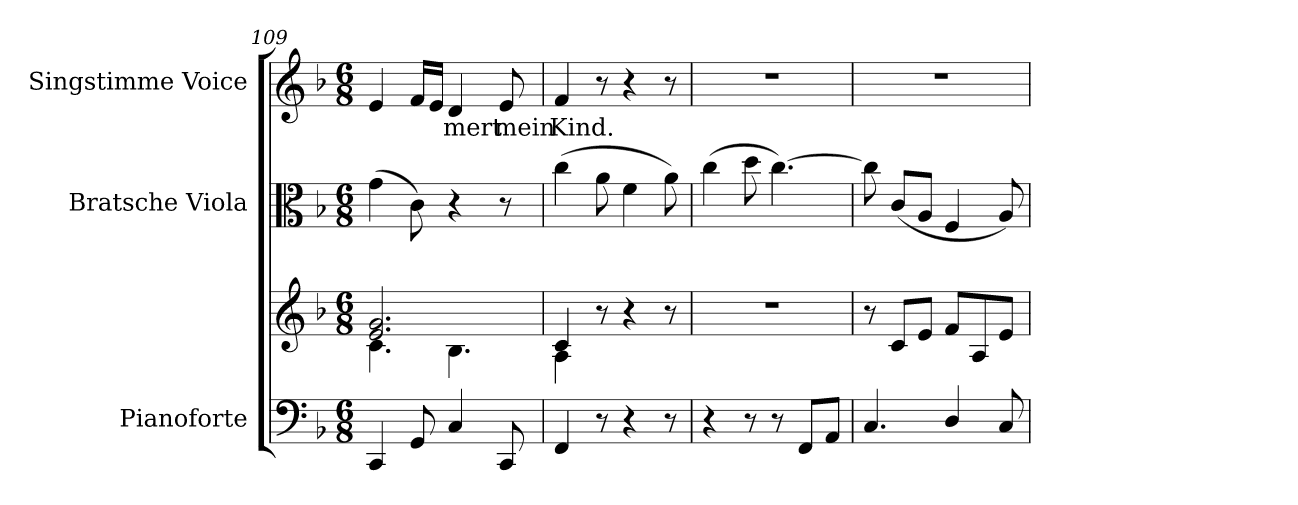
**kern	**kern	**dynam	**kern	**dynam	**kern	**text
*part3	*part3	*part3	*part2	*part2	*part1	*part1
*staff4	*staff3	*staff3/4	*staff2	*staff2	*staff1	*staff1
*I"Pianoforte	*	*	*I"Bratsche Viola	*	*I"Singstimme Voice	*
*I'Pno	*	*	*I'Vla	*	*	*
*clefF4	*clefG2	*	*clefC3	*	*clefG2	*
*k[b-]	*k[b-]	*	*k[b-]	*	*k[b-]	*
*M6/8	*M6/8	*	*M6/8	*	*M6/8	*
=109	=109	=109	=109	=109	=109	=109
*	*^	*	*	*	*	*
4CC/	2.e/ 2.g/	4.c\	.	(4g\	.	4e/	.
8GG/	.	.	.	8c\)	.	16f/LL	.
.	.	.	.	.	.	16e/JJ	.
!	!	!	!	!	!	!	!LO:LY:b
4C/	.	4.B-\	.	4r	.	4d/	-mert
!	!	!	!	!	!	!	!LO:LY:b
8CC/	.	.	.	8r	.	8e/	mein
!!LO:LB:g=z
=110	=110	=110	=110	=110	=110	=110	=110
!	!	!	!	!	!LO:DY:b	!	!LO:LY:b
4FF/	4c/	4A\	.	(4cc\	other-dynamics	4f/	Kind.
8r	8r	2ryy	.	8a\	.	8r	.
4r	4r	.	.	4f\	.	4r	.
8r	8r	.	.	8a\)	.	8r	.
*	*v	*v	*	*	*	*	*
=111	=111	=111	=111	=111	=111	=111
4r	2.r	.	(4cc\	.	2.r	.
8r	.	.	8dd\	.	.	.
8r	.	.	[4.cc\)	.	.	.
!	!	!LO:DY:a=2	!	!	!	!
8FF/L	.	other-dynamics	.	.	.	.
8AA/J	.	.	.	.	.	.
=112	=112	=112	=112	=112	=112	=112
4.C/	8r	.	8cc\]	.	2.r	.
.	8c/L	.	(8c/L	.	.	.
.	8e/J	.	8A/J	.	.	.
4D/	8f/L	.	4F/	.	.	.
.	8A/	.	.	.	.	.
8C/	8e/J	.	8A/)	.	.	.
=	=	=	=	=	=	=
*-	*-	*-	*-	*-	*-	*-
